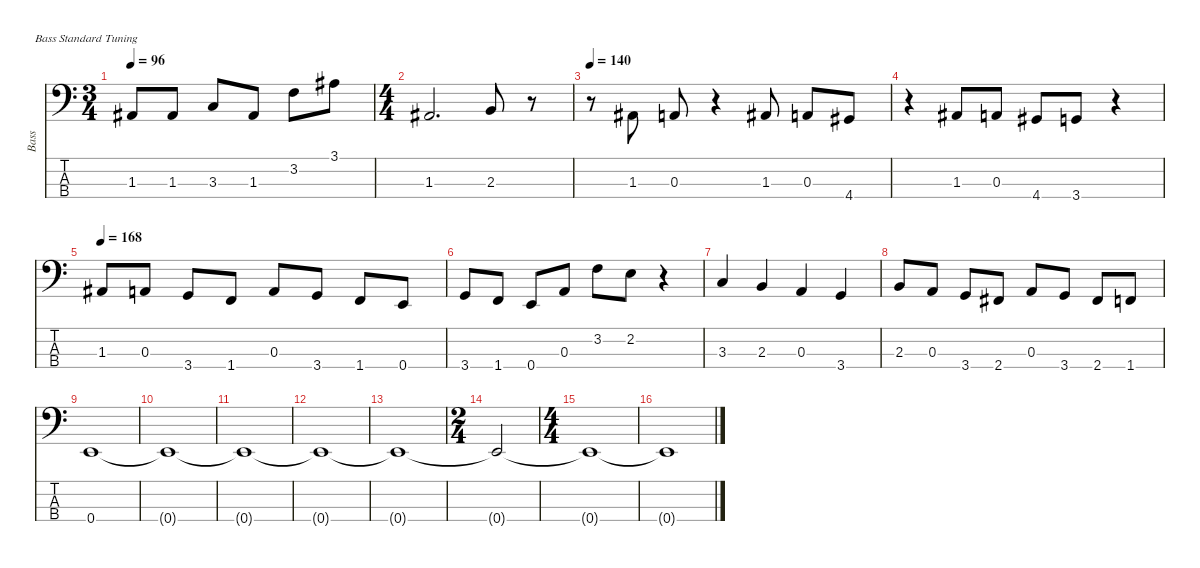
\defaultSystemsLayout 4
\hideDynamics
\bracketExtendMode nobrackets
\firstSystemTrackNameMode fullname
\otherSystemsTrackNameOrientation horizontal
\track ("Bass" "el.bs.") {instrument electricbasspick}
\staff {score tabs}
\tuning (G2 D2 A1 E1)
\ts (3 4)
\tempo 96
\clef f4
\ks c
1.3{acc #}.8{dy fff beam Up} 1.3{acc #}.8{beam Up} 3.3.8{beam Up} 1.3{acc #}.8{beam Up} 3.2.8{beam Down} 3.1{acc #}.8{beam Down} |
\ts (4 4)
\beaming (8 2 2 2 2)
1.3{acc #}.2{d beam Up} 2.3.8{beam Up} r.8{beam Up} |
\tempo 140
r.8{beam Down} 1.3{acc #}.8{beam Up} 0.3.8{beam Up} r.4{beam Up} 1.3{acc #}.8{beam Up} 0.3.8{beam Up} 4.4{acc #}.8{beam Up} |
r.4{beam Down} 1.3{acc #}.8{beam Up} 0.3.8{beam Up} 4.4{acc #}.8{beam Up} 3.4.8{beam Up} r.4{beam Up} |
\tempo 168
1.3{acc #}.8{beam Up} 0.3.8{beam Up} 3.4.8{beam Up} 1.4.8{beam Up} 0.3.8{beam Up} 3.4.8{beam Up} 1.4.8{beam Up} 0.4.8{beam Up} |
3.4.8{beam Up} 1.4.8{beam Up} 0.4.8{beam Up} 0.3.8{beam Up} 3.2.8{beam Down} 2.2.8{beam Down} r.4{beam Down} |
3.3.4{beam Up} 2.3.4{beam Up} 0.3.4{beam Up} 3.4.4{beam Up} |
2.3.8{beam Up} 0.3.8{beam Up} 3.4.8{beam Up} 2.4{acc #}.8{beam Up} 0.3.8{beam Up} 3.4.8{beam Up} 2.4{acc #}.8{beam Up} 1.4.8{beam Up} |
0.4.1{beam Up} |
0.4{t}.1{dy f beam Up} |
0.4{t}.1{beam Up} |
0.4{t}.1{beam Up} |
0.4{t}.1{beam Up} |
\ts (2 4)
\beaming (8 2 2)
0.4{t}.2{beam Up} |
\ts (4 4)
\beaming (8 2 2 2 2)
0.4{t}.1{beam Up} |
0.4{t}.1{beam Up}
